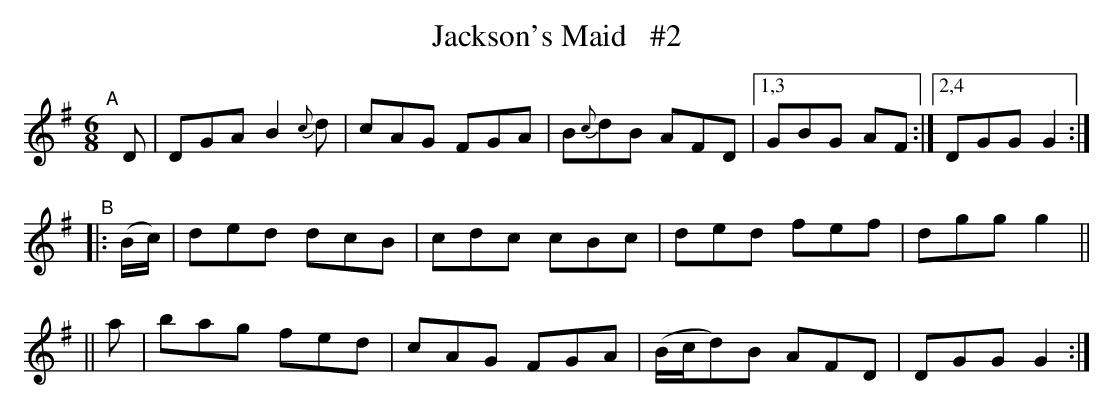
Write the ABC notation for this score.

X:1
T: Jackson's Maid   #2
M: 6/8
L: 1/8
K: G
"^A"[|] D \
| DGA B2{c}d | cAG FGA | B{c}dB AFD |[1,3 GBG AF :|[2,4 DGG G2 :|
"^B"|: (B/c/) | ded dcB | cdc cBc | ded fef | dgg g2 ||
|| a | bag fed | cAG FGA | (B/c/d)B AFD | DGG G2 :|
